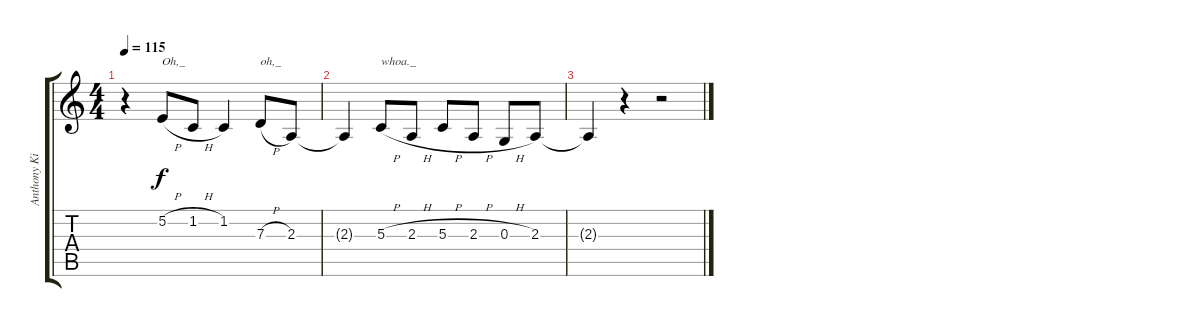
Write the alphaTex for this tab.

\track ("Anthony Kiedis" "Anthony Ki") {instrument voiceoohs}
\staff {score tabs}
\tuning (E4 B3 G3 D3 A2 E2) {hide}
\ts (4 4)
\tempo 115
\clef g2
\ks c
r.4{dy f} 5.2{h}.8{txt "Oh,_"} 1.2{h}.8 1.2.4 7.3{h}.8{txt "oh,_"} 2.3.8 |
2.3{t}.4 5.3{h}.8{txt "whoa._"} 2.3{h}.8 5.3{h}.8 2.3{h}.8 0.3{h}.8 2.3.8 |
2.3{t}.4 r.4 r.2
